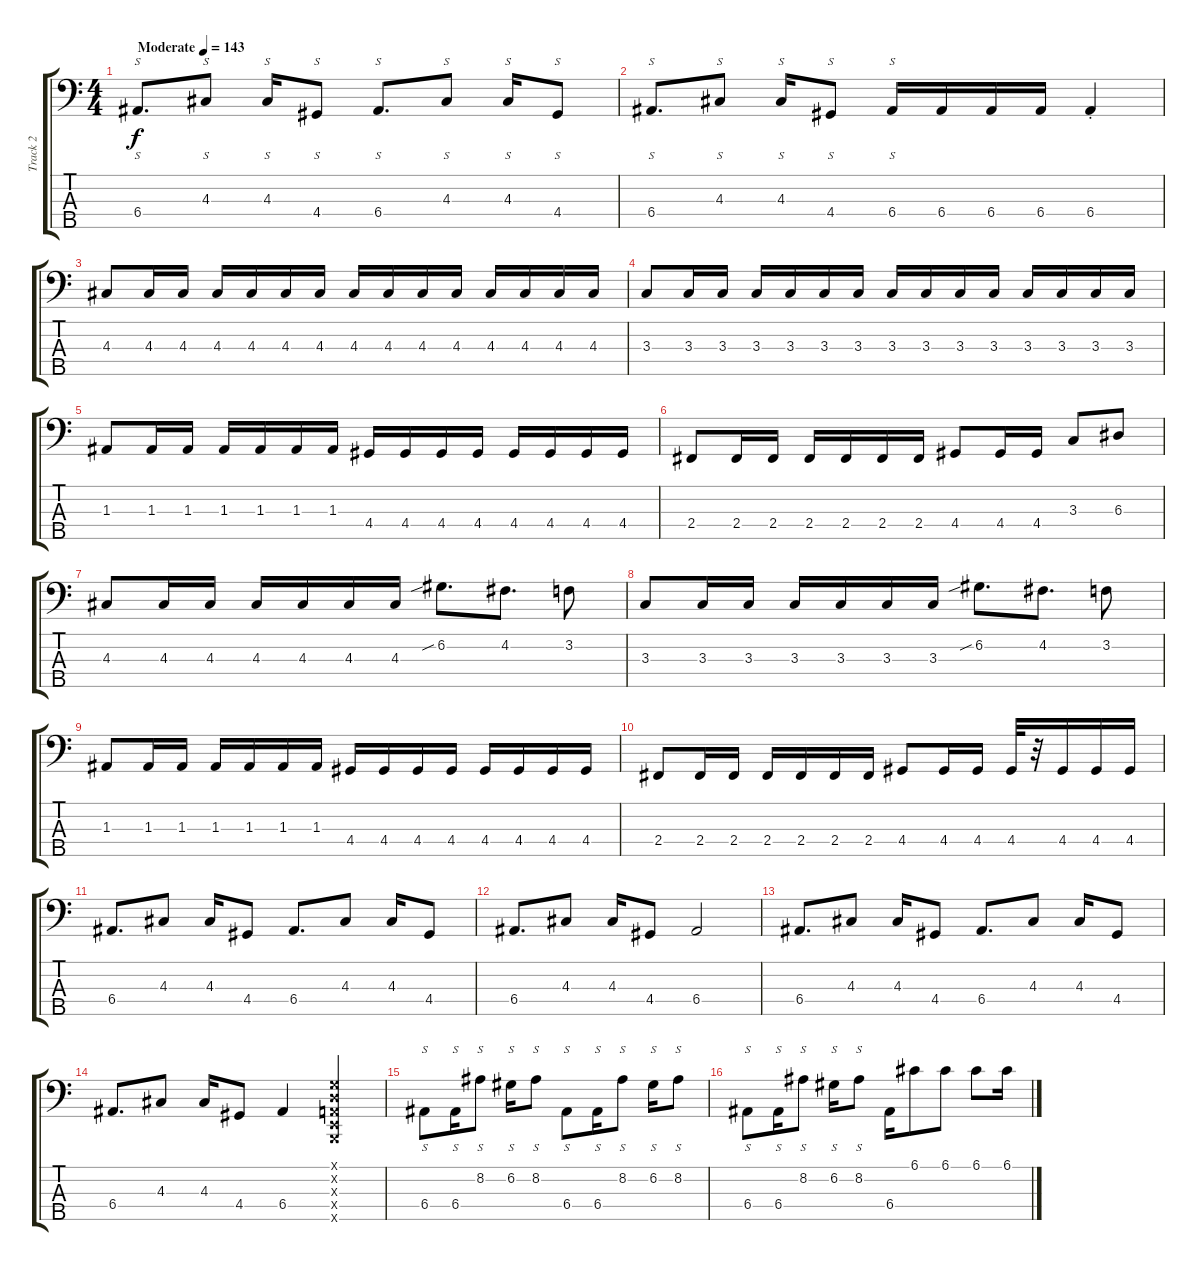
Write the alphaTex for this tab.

\track ("Track 2" "Track 2") {instrument electricbassfinger}
\staff {score tabs}
\tuning (G2 D2 A1 E1 B0) {hide}
\ts (4 4)
\tempo (143 "Moderate")
\clef f4
\ks c
6.4.8{s d dy f instrument electricbassfinger} 4.3.8{s} 4.3.16{s} 4.4.8{s} 6.4.8{s d} 4.3.8{s} 4.3.16{s} 4.4.8{s} |
6.4.8{s d} 4.3.8{s} 4.3.16{s} 4.4.8{s} 6.4.16{s} 6.4.16 6.4.16 6.4.16 6.4{st}.4 |
4.3.8 4.3.16 4.3.16 4.3.16 4.3.16 4.3.16 4.3.16 4.3.16 4.3.16 4.3.16 4.3.16 4.3.16 4.3.16 4.3.16 4.3.16 |
3.3.8 3.3.16 3.3.16 3.3.16 3.3.16 3.3.16 3.3.16 3.3.16 3.3.16 3.3.16 3.3.16 3.3.16 3.3.16 3.3.16 3.3.16 |
1.3.8 1.3.16 1.3.16 1.3.16 1.3.16 1.3.16 1.3.16 4.4.16 4.4.16 4.4.16 4.4.16 4.4.16 4.4.16 4.4.16 4.4.16 |
2.4.8 2.4.16 2.4.16 2.4.16 2.4.16 2.4.16 2.4.16 4.4.8 4.4.16 4.4.16 3.3.8 6.3.8 |
4.3.8 4.3.16 4.3.16 4.3.16 4.3.16 4.3.16 4.3.16 6.2{sib}.8{d} 4.2.8{d} 3.2.8 |
3.3.8 3.3.16 3.3.16 3.3.16 3.3.16 3.3.16 3.3.16 6.2{sib}.8{d} 4.2.8{d} 3.2.8 |
1.3.8 1.3.16 1.3.16 1.3.16 1.3.16 1.3.16 1.3.16 4.4.16 4.4.16 4.4.16 4.4.16 4.4.16 4.4.16 4.4.16 4.4.16 |
2.4.8 2.4.16 2.4.16 2.4.16 2.4.16 2.4.16 2.4.16 4.4.8 4.4.16 4.4.16 4.4.32 r.32 4.4.16 4.4.16 4.4.16 |
6.4.8{d} 4.3.8 4.3.16 4.4.8 6.4.8{d} 4.3.8 4.3.16 4.4.8 |
6.4.8{d} 4.3.8 4.3.16 4.4.8 6.4.2 |
6.4.8{d} 4.3.8 4.3.16 4.4.8 6.4.8{d} 4.3.8 4.3.16 4.4.8 |
6.4.8{d} 4.3.8 4.3.16 4.4.8 6.4.4 (0.1{x} 0.2{x} 0.3{x} 0.4{x} 0.5{x}).4 |
6.4.8{s} 6.4.16{s} 8.2.8{s} 6.2.16{s} 8.2.8{s} 6.4.8{s} 6.4.16{s} 8.2.8{s} 6.2.16{s} 8.2.8{s} |
6.4.8{s} 6.4.16{s} 8.2.8{s} 6.2.16{s} 8.2.8{s} 6.4.16 6.1.8 6.1.8 6.1.8 6.1.16
